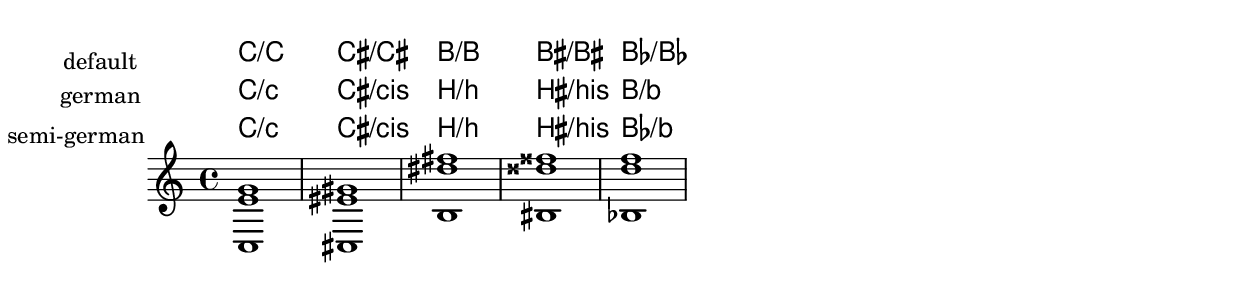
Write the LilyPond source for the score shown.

%% DO NOT EDIT this file manually; it is automatically
%% generated from LSR http://lsr.dsi.unimi.it
%% Make any changes in LSR itself, or in Documentation/snippets/new/ ,
%% and then run scripts/auxiliar/makelsr.py
%%
%% This file is in the public domain.
\version "2.14.2"

\header {
%% Translation of GIT committish: f5cfaf8ef4ac347702f554af0944ef0d8396e73a
  texidocfr = "
LilyPond adpote par défaut la dénomination anglaise pour le nom et
chiffrage des accords.  L'instruction @code{\\germanChords} permet
d'afficher @code{H} et @code{B} en lieu et place de @code{B} et
@code{Bes}.  L'instruction @code{\\semiGermanChords} leur substituera
@code{H} et @code{Bb}.

"
  doctitlefr = "Adoption de la dénomination germanique ou semi-germanique des accords"

  lsrtags = "chords, really-simple"


%% Translation of GIT committish: b482c3e5b56c3841a88d957e0ca12964bd3e64fa
  texidoces = "
La nomenclatura inglesa (predeterminada) para los acordes del cifrado
americano se puede cambiar por la alemana (@code{\\germanChords}
sustituye B y Bes por H y B) o por la semi-alemana
(@code{\\semiGermanChords} sustituye B y Bes por H y Bb).

"
  doctitlees = "Cambiar la nomenclatura de los acordes del cifrado americano por la notación alemana o semi-alemana"

  texidoc = "
The english naming of chords (default) can be changed to german
(@code{\\germanChords} replaces B and Bes with H and B) or semi-german
(@code{\\semiGermanChords} replaces B and Bes with H and Bb).




"
  doctitle = "Changing the chord names to German or semi-German notation"
} % begin verbatim


music = \chordmode {
  c1/c | cis/cis
  b1/b | bis/bis | bes/bes
}

%% The following is only here to print the names of the
%% chords styles; it can be removed if you do not need to
%% print them.

\layout {
  \context {
    \ChordNames
    \consists "Instrument_name_engraver"
  }
}

<<
  \new ChordNames {
    \set ChordNames.instrumentName = #"default"
    \music
  }
  \new ChordNames {
    \set ChordNames.instrumentName = #"german"
    \germanChords \music }
  \new ChordNames {
    \set ChordNames.instrumentName = #"semi-german"
    \semiGermanChords \music }
  \context Voice { \music }
>>

